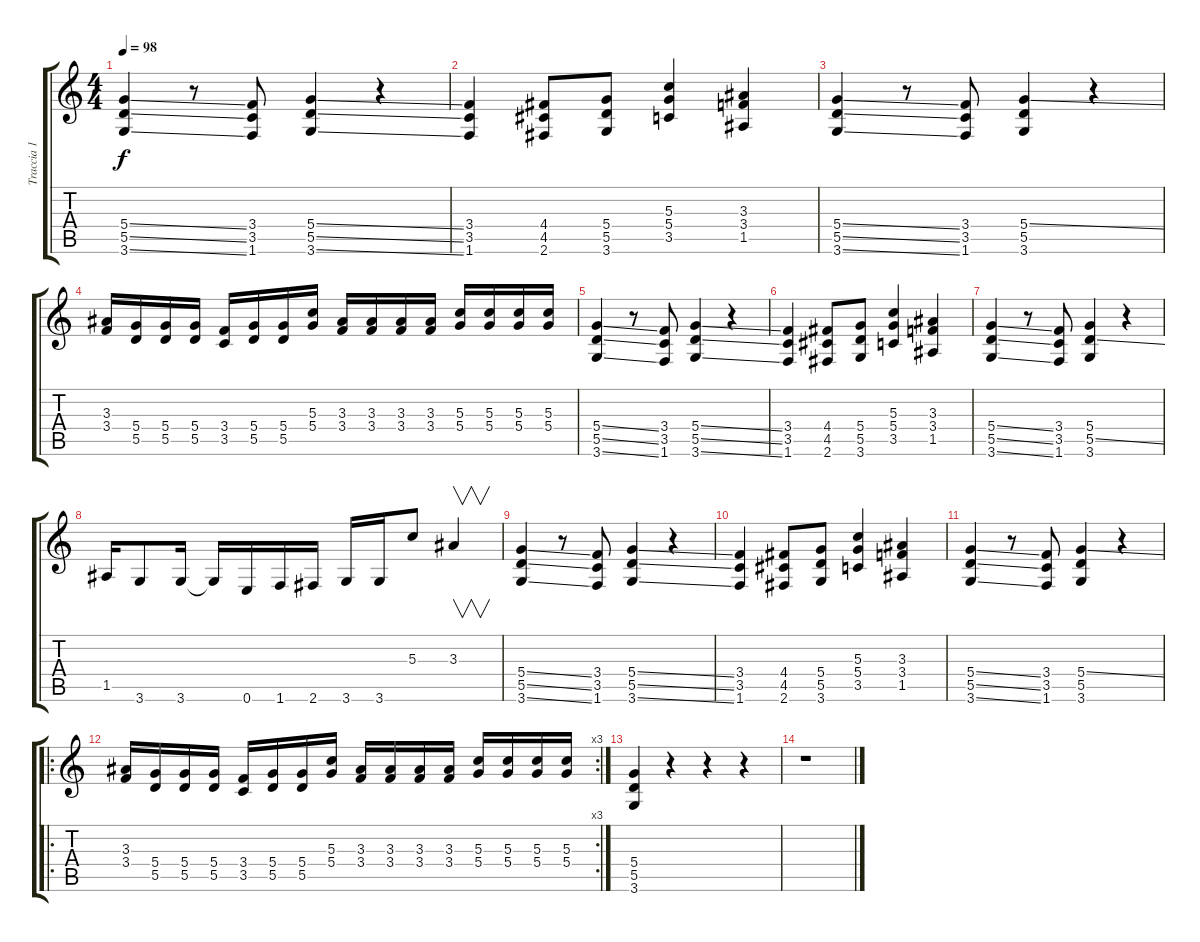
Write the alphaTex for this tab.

\track ("Traccia 1" "Traccia 1") {instrument overdrivenguitar}
\staff {score tabs}
\tuning (E4 B3 G3 D3 A2 E2) {hide}
\ts (4 4)
\tempo 98
\clef g2
\ks c
(5.4{ss} 5.5{ss} 3.6{ss}).4{dy f} r.8 (3.4 3.5 1.6).8 (5.4{ss} 5.5{ss} 3.6{ss}).4 r.4 |
(3.4 3.5 1.6).4 (4.4 4.5 2.6).8 (5.4 5.5 3.6).8 (5.3 5.4 3.5).4 (3.3 3.4 1.5).4 |
(5.4{ss} 5.5{ss} 3.6{ss}).4 r.8 (3.4 3.5 1.6).8 (5.4{ss} 5.5 3.6).4 r.4 |
(3.3 3.4).16 (5.4 5.5).16 (5.4 5.5).16 (5.4 5.5).16 (3.4 3.5).16 (5.4 5.5).16 (5.4 5.5).16 (5.3 5.4).16 (3.3 3.4).16 (3.3 3.4).16 (3.3 3.4).16 (3.3 3.4).16 (5.3 5.4).16 (5.3 5.4).16 (5.3 5.4).16 (5.3 5.4).16 |
(5.4{ss} 5.5{ss} 3.6{ss}).4 r.8 (3.4 3.5 1.6).8 (5.4{ss} 5.5{ss} 3.6{ss}).4 r.4 |
(3.4 3.5 1.6).4 (4.4 4.5 2.6).8 (5.4 5.5 3.6).8 (5.3 5.4 3.5).4 (3.3 3.4 1.5).4 |
(5.4{ss} 5.5{ss} 3.6{ss}).4 r.8 (3.4 3.5 1.6).8 (5.4 5.5{ss} 3.6).4 r.4 |
1.5.16 3.6.8 3.6.16 3.6{t}.16 0.6.16 1.6.16 2.6.16 3.6.16 3.6.16 5.3.8 3.3.4{v} |
(5.4{ss} 5.5{ss} 3.6{ss}).4 r.8 (3.4 3.5 1.6).8 (5.4{ss} 5.5{ss} 3.6{ss}).4 r.4 |
(3.4 3.5 1.6).4 (4.4 4.5 2.6).8 (5.4 5.5 3.6).8 (5.3 5.4 3.5).4 (3.3 3.4 1.5).4 |
(5.4{ss} 5.5{ss} 3.6{ss}).4 r.8 (3.4 3.5 1.6).8 (5.4{ss} 5.5 3.6).4 r.4 |
\ro
\rc 3
(3.3 3.4).16 (5.4 5.5).16 (5.4 5.5).16 (5.4 5.5).16 (3.4 3.5).16 (5.4 5.5).16 (5.4 5.5).16 (5.3 5.4).16 (3.3 3.4).16 (3.3 3.4).16 (3.3 3.4).16 (3.3 3.4).16 (5.3 5.4).16 (5.3 5.4).16 (5.3 5.4).16 (5.3 5.4).16 |
(5.4 5.5 3.6).4 r.4 r.4 r.4 |
r.1
